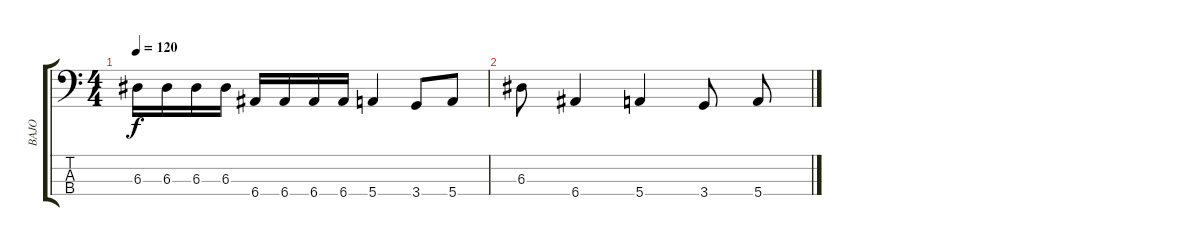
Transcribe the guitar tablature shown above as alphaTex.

\track ("BAJO" "BAJO") {instrument electricbassfinger}
\staff {score tabs}
\tuning (G2 D2 A1 E1) {hide}
\ts (4 4)
\tempo 120
\clef f4
\ks c
6.3.16{dy f} 6.3.16 6.3.16 6.3.16 6.4.16 6.4.16 6.4.16 6.4.16 5.4.4 3.4.8 5.4.8 |
6.3.8 6.4.4 5.4.4 3.4.8 5.4.8
